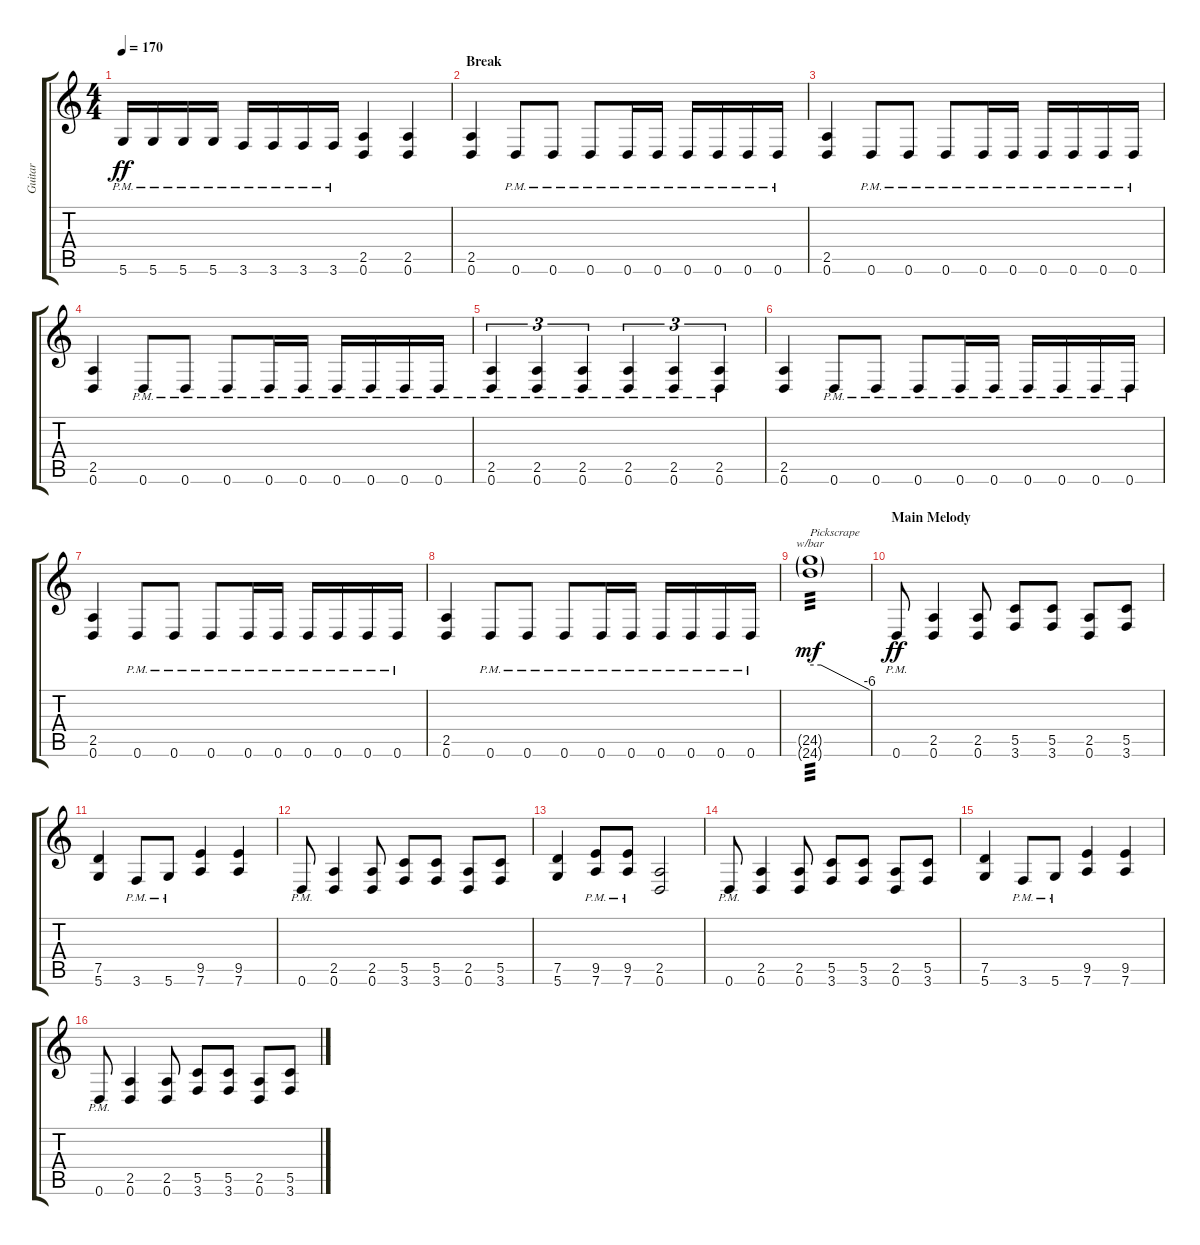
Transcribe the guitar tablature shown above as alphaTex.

\track ("Guitar" "Guitar") {instrument distortionguitar}
\staff {score tabs}
\tuning (D4 A3 F3 C3 G2 D2) {hide}
\ts (4 4)
\tempo 170
\clef g2
\ks c
5.6{pm}.16{dy ff} 5.6{pm}.16 5.6{pm}.16 5.6{pm}.16 3.6{pm}.16 3.6{pm}.16 3.6{pm}.16 3.6{pm}.16 (2.5 0.6).4 (2.5 0.6).4 |
\section ("" "Break")
(2.5 0.6).4 0.6{pm}.8 0.6{pm}.8 0.6{pm}.8 0.6{pm}.16 0.6{pm}.16 0.6{pm}.16 0.6{pm}.16 0.6{pm}.16 0.6{pm}.16 |
(2.5 0.6).4 0.6{pm}.8 0.6{pm}.8 0.6{pm}.8 0.6{pm}.16 0.6{pm}.16 0.6{pm}.16 0.6{pm}.16 0.6{pm}.16 0.6{pm}.16 |
(2.5 0.6).4 0.6{pm}.8 0.6{pm}.8 0.6{pm}.8 0.6{pm}.16 0.6{pm}.16 0.6{pm}.16 0.6{pm}.16 0.6{pm}.16 0.6{pm}.16 |
(2.5{pm} 0.6{pm}).4{tu (3 2)} (2.5{pm} 0.6{pm}).4{tu (3 2)} (2.5{pm} 0.6{pm}).4{tu (3 2)} (2.5{pm} 0.6{pm}).4{tu (3 2)} (2.5{pm} 0.6{pm}).4{tu (3 2)} (2.5{pm} 0.6{pm}).4{tu (3 2)} |
(2.5 0.6).4 0.6{pm}.8 0.6{pm}.8 0.6{pm}.8 0.6{pm}.16 0.6{pm}.16 0.6{pm}.16 0.6{pm}.16 0.6{pm}.16 0.6{pm}.16 |
(2.5 0.6).4 0.6{pm}.8 0.6{pm}.8 0.6{pm}.8 0.6{pm}.16 0.6{pm}.16 0.6{pm}.16 0.6{pm}.16 0.6{pm}.16 0.6{pm}.16 |
(2.5 0.6).4 0.6{pm}.8 0.6{pm}.8 0.6{pm}.8 0.6{pm}.16 0.6{pm}.16 0.6{pm}.16 0.6{pm}.16 0.6{pm}.16 0.6{pm}.16 |
(24.5{g} 24.6{g}).1{tbe (custom default 0 0 11 0 60 -24) txt "Pickscrape" tp 3 dy mf} |
\section ("" "Main Melody")
0.6{pm}.8{dy ff} (2.5 0.6).4 (2.5 0.6).8 (5.5 3.6).8 (5.5 3.6).8 (2.5 0.6).8 (5.5 3.6).8 |
(7.5 5.6).4 3.6{pm}.8 5.6{pm}.8 (9.5 7.6).4 (9.5 7.6).4 |
0.6{pm}.8 (2.5 0.6).4 (2.5 0.6).8 (5.5 3.6).8 (5.5 3.6).8 (2.5 0.6).8 (5.5 3.6).8 |
(7.5 5.6).4 (9.5{pm} 7.6{pm}).8 (9.5{pm} 7.6{pm}).8 (2.5 0.6).2 |
0.6{pm}.8 (2.5 0.6).4 (2.5 0.6).8 (5.5 3.6).8 (5.5 3.6).8 (2.5 0.6).8 (5.5 3.6).8 |
(7.5 5.6).4 3.6{pm}.8 5.6{pm}.8 (9.5 7.6).4 (9.5 7.6).4 |
0.6{pm}.8 (2.5 0.6).4 (2.5 0.6).8 (5.5 3.6).8 (5.5 3.6).8 (2.5 0.6).8 (5.5 3.6).8
